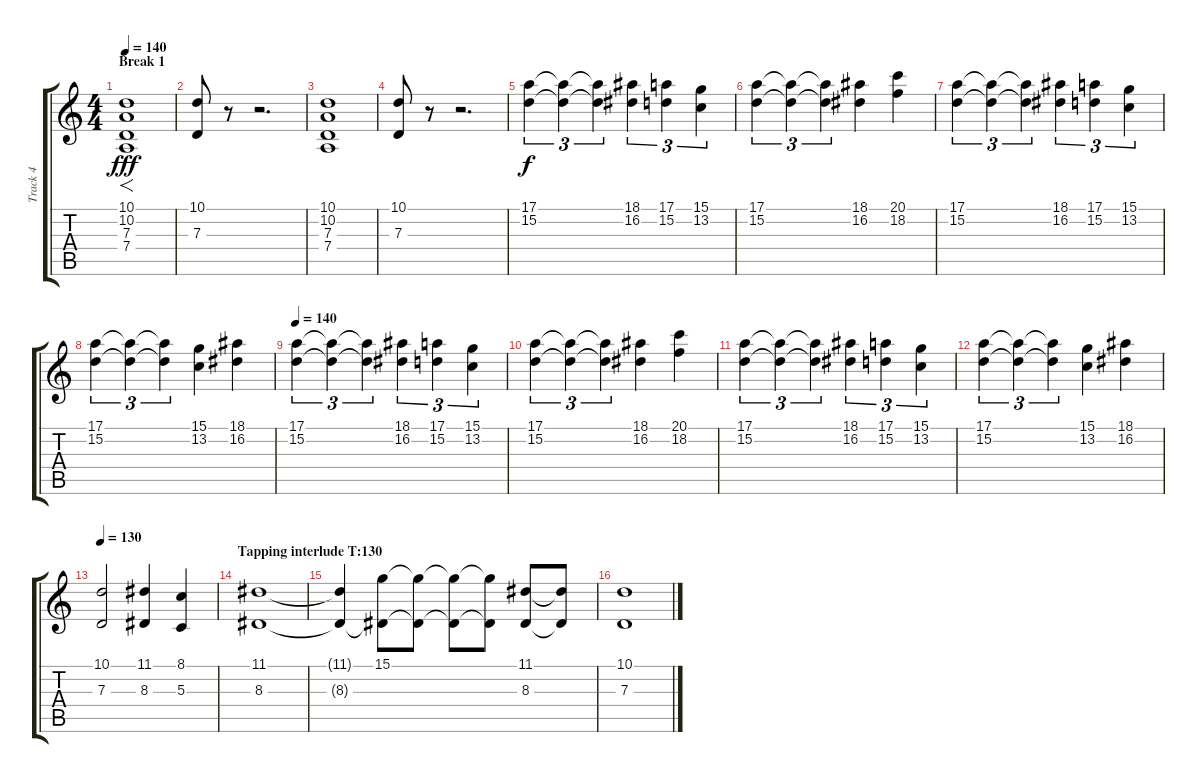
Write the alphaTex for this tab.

\track ("Track 4" "Track 4") {instrument stringensemble1}
\staff {score tabs}
\tuning (E4 B3 G3 D3 A2 E2) {hide}
\ts (4 4)
\section ("" "Break 1")
\tempo 140
\clef g2
\ks c
(10.1 10.2 7.3 7.4).1{f dy fff instrument stringensemble1} |
(10.1 7.3).8 r.8 r.2{d} |
(10.1 10.2 7.3 7.4).1{instrument stringensemble1} |
(10.1 7.3).8 r.8 r.2{d} |
(17.1 15.2).4{tu (3 2) dy f} (17.1{t} 15.2{t}).4{tu (3 2)} (17.1{t} 15.2{t}).4{tu (3 2)} (18.1 16.2).4{tu (3 2)} (17.1 15.2).4{tu (3 2)} (15.1 13.2).4{tu (3 2)} |
(17.1 15.2).4{tu (3 2)} (17.1{t} 15.2{t}).4{tu (3 2)} (17.1{t} 15.2{t}).4{tu (3 2)} (18.1 16.2).4 (20.1 18.2).4 |
(17.1 15.2).4{tu (3 2)} (17.1{t} 15.2{t}).4{tu (3 2)} (17.1{t} 15.2{t}).4{tu (3 2)} (18.1 16.2).4{tu (3 2)} (17.1 15.2).4{tu (3 2)} (15.1 13.2).4{tu (3 2)} |
(17.1 15.2).4{tu (3 2)} (17.1{t} 15.2{t}).4{tu (3 2)} (17.1{t} 15.2{t}).4{tu (3 2)} (15.1 13.2).4 (18.1 16.2).4 |
\tempo 140
(17.1 15.2).4{tu (3 2)} (17.1{t} 15.2{t}).4{tu (3 2)} (17.1{t} 15.2{t}).4{tu (3 2)} (18.1 16.2).4{tu (3 2)} (17.1 15.2).4{tu (3 2)} (15.1 13.2).4{tu (3 2)} |
(17.1 15.2).4{tu (3 2)} (17.1{t} 15.2{t}).4{tu (3 2)} (17.1{t} 15.2{t}).4{tu (3 2)} (18.1 16.2).4 (20.1 18.2).4 |
(17.1 15.2).4{tu (3 2)} (17.1{t} 15.2{t}).4{tu (3 2)} (17.1{t} 15.2{t}).4{tu (3 2)} (18.1 16.2).4{tu (3 2)} (17.1 15.2).4{tu (3 2)} (15.1 13.2).4{tu (3 2)} |
(17.1 15.2).4{tu (3 2)} (17.1{t} 15.2{t}).4{tu (3 2)} (17.1{t} 15.2{t}).4{tu (3 2)} (15.1 13.2).4 (18.1 16.2).4 |
\tempo 130
(10.1 7.3).2 (11.1 8.3).4 (8.1 5.3).4 |
\section ("" "Tapping interlude T:130")
(11.1 8.3).1 |
(11.1{t} 8.3{t}).4 (15.1 8.3{t}).8 (15.1{t} 8.3{t}).8 (15.1{t} 8.3{t}).8 (15.1{t} 8.3{t}).8 (11.1 8.3).8 (11.1{t} 8.3{t}).8 |
(10.1 7.3).1
